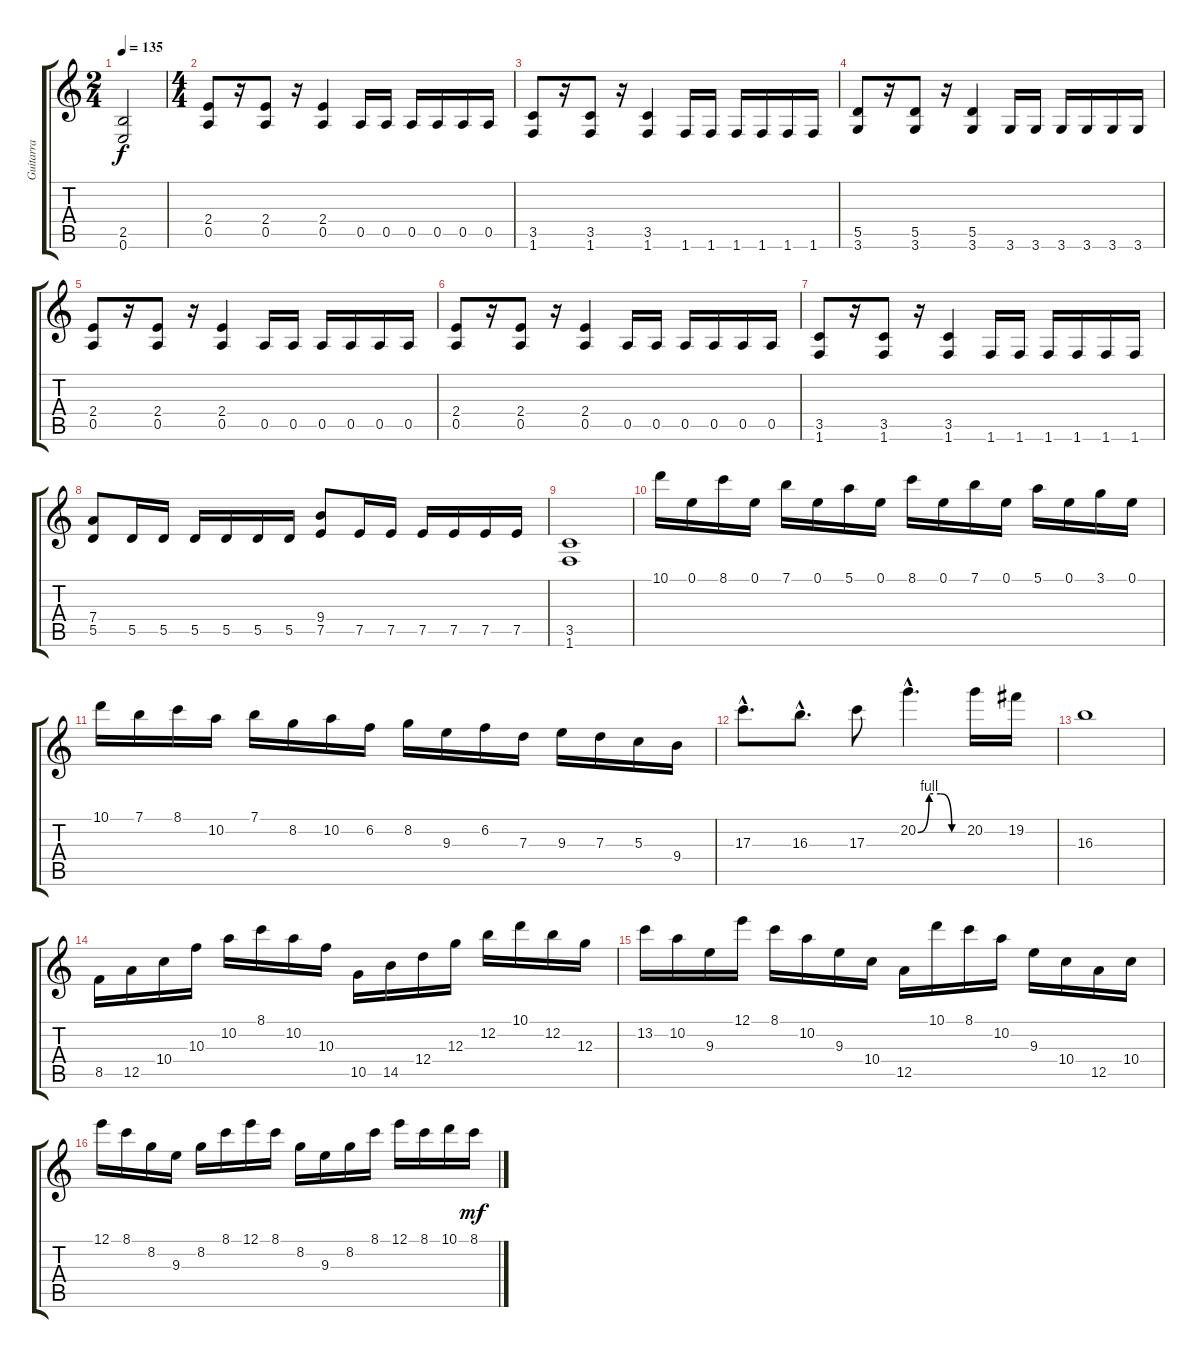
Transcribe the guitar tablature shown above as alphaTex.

\track ("Guitarra" "Guitarra") {instrument distortionguitar}
\staff {score tabs}
\tuning (E4 B3 G3 D3 A2 E2) {hide}
\ts (2 4)
\tempo 135
\clef g2
\ks c
(2.5 0.6).2{dy f} |
\ts (4 4)
(2.4 0.5).8 r.16 (2.4 0.5).8 r.16 (2.4 0.5).4 0.5.16 0.5.16 0.5.16 0.5.16 0.5.16 0.5.16 |
(3.5 1.6).8 r.16 (3.5 1.6).8 r.16 (3.5 1.6).4 1.6.16 1.6.16 1.6.16 1.6.16 1.6.16 1.6.16 |
(5.5 3.6).8 r.16 (5.5 3.6).8 r.16 (5.5 3.6).4 3.6.16 3.6.16 3.6.16 3.6.16 3.6.16 3.6.16 |
(2.4 0.5).8 r.16 (2.4 0.5).8 r.16 (2.4 0.5).4 0.5.16 0.5.16 0.5.16 0.5.16 0.5.16 0.5.16 |
(2.4 0.5).8 r.16 (2.4 0.5).8 r.16 (2.4 0.5).4 0.5.16 0.5.16 0.5.16 0.5.16 0.5.16 0.5.16 |
(3.5 1.6).8 r.16 (3.5 1.6).8 r.16 (3.5 1.6).4 1.6.16 1.6.16 1.6.16 1.6.16 1.6.16 1.6.16 |
(7.4 5.5).8 5.5.16 5.5.16 5.5.16 5.5.16 5.5.16 5.5.16 (9.4 7.5).8 7.5.16 7.5.16 7.5.16 7.5.16 7.5.16 7.5.16 |
(3.5 1.6).1 |
10.1.16 0.1.16 8.1.16 0.1.16 7.1.16 0.1.16 5.1.16 0.1.16 8.1.16 0.1.16 7.1.16 0.1.16 5.1.16 0.1.16 3.1.16 0.1.16 |
10.1.16 7.1.16 8.1.16 10.2.16 7.1.16 8.2.16 10.2.16 6.2.16 8.2.16 9.3.16 6.2.16 7.3.16 9.3.16 7.3.16 5.3.16 9.4.16 |
17.3{hac}.8{d} 16.3{hac}.8{d} 17.3.8 20.2{be (custom 0 0 15 4 30 4 45 0 60 0) hac}.4{d} 20.2.16 19.2.16 |
16.3.1 |
8.5.16 12.5.16 10.4.16 10.3.16 10.2.16 8.1.16 10.2.16 10.3.16 10.5.16 14.5.16 12.4.16 12.3.16 12.2.16 10.1.16 12.2.16 12.3.16 |
13.2.16 10.2.16 9.3.16 12.1.16 8.1.16 10.2.16 9.3.16 10.4.16 12.5.16 10.1.16 8.1.16 10.2.16 9.3.16 10.4.16 12.5.16 10.4.16 |
12.1.16 8.1.16 8.2.16 9.3.16 8.2.16 8.1.16 12.1.16 8.1.16 8.2.16 9.3.16 8.2.16 8.1.16 12.1.16 8.1.16 10.1.16 8.1.16{dy mf}
